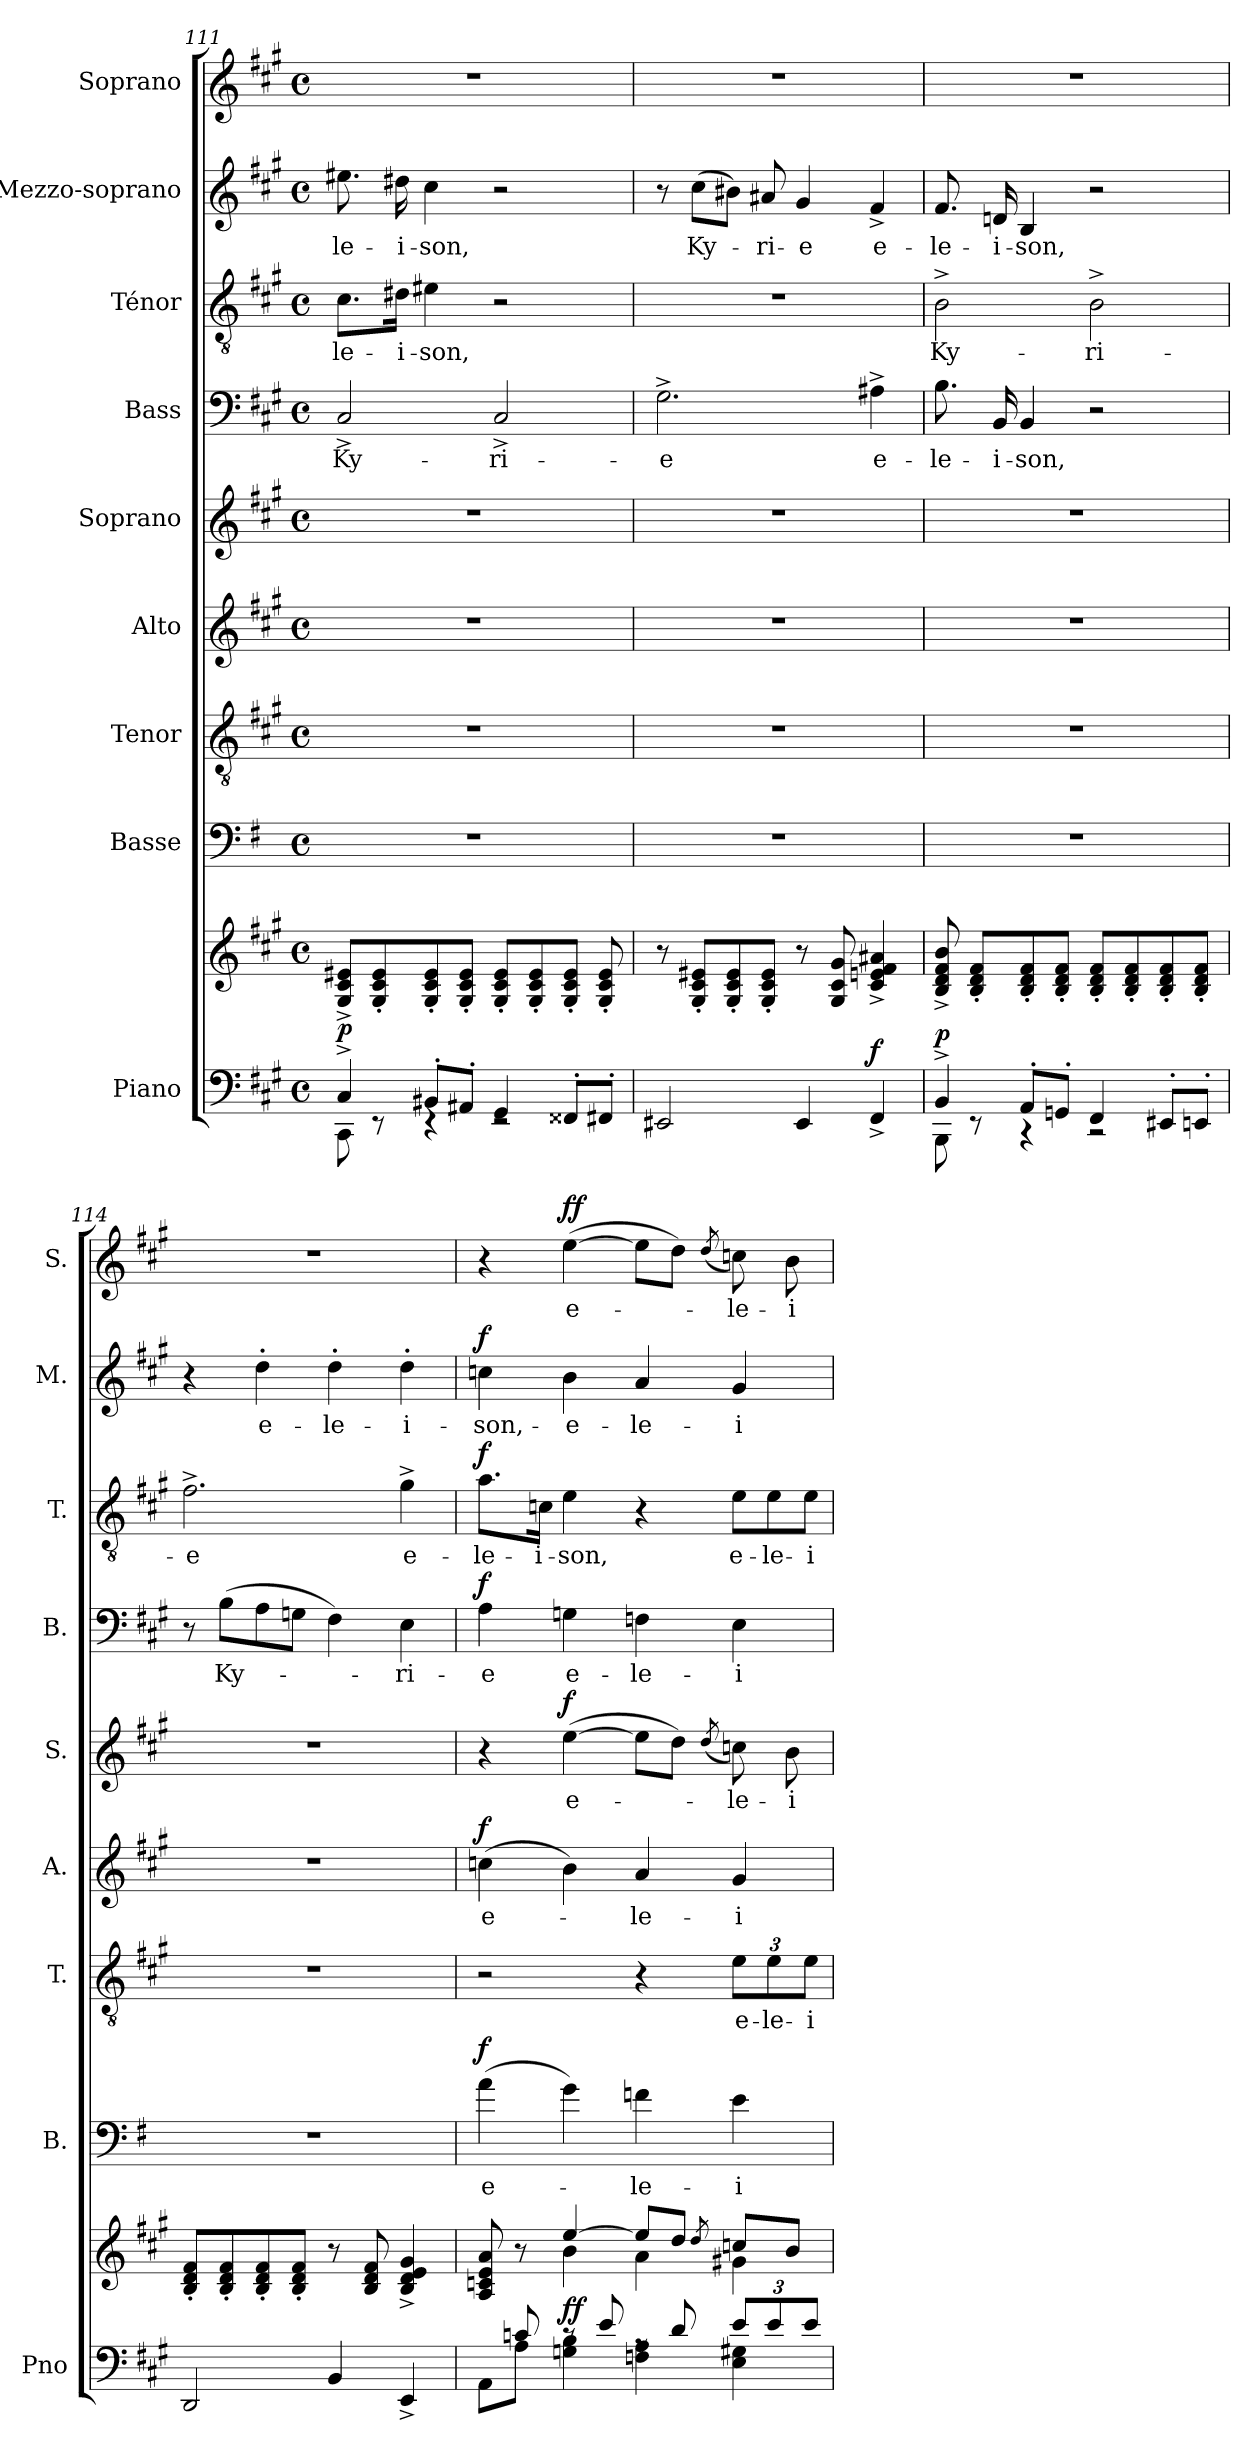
**kern	**kern	**dynam	**kern	**text	**dynam	**kern	**text	**kern	**text	**dynam	**kern	**text	**dynam	**kern	**text	**dynam	**kern	**text	**dynam	**kern	**text	**dynam	**kern	**text	**dynam
*part9	*part9	*part9	*part8	*part8	*part8	*part7	*part7	*part6	*part6	*part6	*part5	*part5	*part5	*part4	*part4	*part4	*part3	*part3	*part3	*part2	*part2	*part2	*part1	*part1	*part1
*staff10	*staff9	*staff9/10	*staff8	*staff8	*staff8	*staff7	*staff7	*staff6	*staff6	*staff6	*staff5	*staff5	*staff5	*staff4	*staff4	*staff4	*staff3	*staff3	*staff3	*staff2	*staff2	*staff2	*staff1	*staff1	*staff1
*I"Piano	*	*	*I"Basse	*	*	*I"Tenor	*	*I"Alto	*	*	*I"Soprano	*	*	*I"Bass	*	*	*I"Ténor	*	*	*I"Mezzo-soprano	*	*	*I"Soprano	*	*
*I'Pno	*	*	*I'B.	*	*	*I'T.	*	*I'A.	*	*	*I'S.	*	*	*I'B.	*	*	*I'T.	*	*	*I'M.	*	*	*I'S.	*	*
*clefF4	*clefG2	*	*clefF4	*	*	*clefGv2	*	*clefG2	*	*	*clefG2	*	*	*clefF4	*	*	*clefGv2	*	*	*clefG2	*	*	*clefG2	*	*
*	*	*	*ITrd8c14	*	*	*	*	*	*	*	*	*	*	*	*	*	*	*	*	*	*	*	*	*	*
*k[f#c#g#]	*k[f#c#g#]	*	*k[f#]	*	*	*k[f#c#g#]	*	*k[f#c#g#]	*	*	*k[f#c#g#]	*	*	*k[f#c#g#]	*	*	*k[f#c#g#]	*	*	*k[f#c#g#]	*	*	*k[f#c#g#]	*	*
*M4/4	*M4/4	*	*M4/4	*	*	*M4/4	*	*M4/4	*	*	*M4/4	*	*	*M4/4	*	*	*M4/4	*	*	*M4/4	*	*	*M4/4	*	*
*met(c)	*met(c)	*	*met(c)	*	*	*met(c)	*	*met(c)	*	*	*met(c)	*	*	*met(c)	*	*	*met(c)	*	*	*met(c)	*	*	*met(c)	*	*
=111	=111	=111	=111	=111	=111	=111	=111	=111	=111	=111	=111	=111	=111	=111	=111	=111	=111	=111	=111	=111	=111	=111	=111	=111	=111
*^	*	*	*	*	*	*	*	*	*	*	*	*	*	*	*	*	*	*	*	*	*	*	*	*	*
!	!	!	!LO:DY:a=2	!	!	!	!	!	!	!	!	!	!	!	!	!LO:LY:b	!	!	!LO:LY:b	!	!	!LO:LY:b	!	!	!	!
4C#^/	8CC#\	8G#/^ 8c#/^ 8e#X/^L	p	1r	.	.	1r	.	1r	.	.	1r	.	.	2C#^/	Ky-	.	8.c#\L	-le-	.	8.ee#X\	-le-	.	1r	.	.
.	8rEE	8G#/' 8c#/' 8e#/'	.	.	.	.	.	.	.	.	.	.	.	.	.	.	.	.	.	.	.	.	.	.	.	.
!	!	!	!	!	!	!	!	!	!	!	!	!	!	!	!	!	!	!	!LO:LY:b	!	!	!LO:LY:b	!	!	!	!
.	.	.	.	.	.	.	.	.	.	.	.	.	.	.	.	.	.	16d#X\Jk	-i-	.	16dd#X\	-i-	.	.	.	.
!	!	!	!	!	!	!	!	!	!	!	!	!	!	!	!	!	!	!	!LO:LY:b	!	!	!LO:LY:b	!	!	!	!
8BB#X'/L	4rEE	8G#/' 8c#/' 8e#/'	.	.	.	.	.	.	.	.	.	.	.	.	.	.	.	4e#X\	-son,	.	4cc#\	-son,	.	.	.	.
8AA#X'/J	.	8G#/' 8c#/' 8e#/'J	.	.	.	.	.	.	.	.	.	.	.	.	.	.	.	.	.	.	.	.	.	.	.	.
!	!	!	!	!	!	!	!	!	!	!	!	!	!	!	!	!LO:LY:b	!	!	!	!	!	!	!	!	!	!
4GG#/	2rEE	8G#/' 8c#/' 8e#/'L	.	.	.	.	.	.	.	.	.	.	.	.	2C#^/	-ri-	.	2r	.	.	2r	.	.	.	.	.
.	.	8G#/' 8c#/' 8e#/'	.	.	.	.	.	.	.	.	.	.	.	.	.	.	.	.	.	.	.	.	.	.	.	.
8FF##X'/L	.	8G#/' 8c#/' 8e#/'J	.	.	.	.	.	.	.	.	.	.	.	.	.	.	.	.	.	.	.	.	.	.	.	.
8FF#X'/J	.	8G#/' 8c#/' 8e#/'	.	.	.	.	.	.	.	.	.	.	.	.	.	.	.	.	.	.	.	.	.	.	.	.
*v	*v	*	*	*	*	*	*	*	*	*	*	*	*	*	*	*	*	*	*	*	*	*	*	*	*	*
=112	=112	=112	=112	=112	=112	=112	=112	=112	=112	=112	=112	=112	=112	=112	=112	=112	=112	=112	=112	=112	=112	=112	=112	=112	=112
!	!	!	!	!	!	!	!	!	!	!	!	!	!	!	!LO:LY:b	!	!	!	!	!	!	!	!	!	!
2EE#X/	8r	.	1r	.	.	1r	.	1r	.	.	1r	.	.	2.G#^\	-e	.	1r	.	.	8r	.	.	1r	.	.
!	!	!	!	!	!	!	!	!	!	!	!	!	!	!	!	!	!	!	!	!	!LO:LY:b	!	!	!	!
.	8G#/' 8c#/' 8e#X/'L	.	.	.	.	.	.	.	.	.	.	.	.	.	.	.	.	.	.	(8cc#\L	Ky-	.	.	.	.
.	8G#/' 8c#/' 8e#/'	.	.	.	.	.	.	.	.	.	.	.	.	.	.	.	.	.	.	8b#X\J)	.	.	.	.	.
!	!	!	!	!	!	!	!	!	!	!	!	!	!	!	!	!	!	!	!	!	!LO:LY:b	!	!	!	!
.	8G#/' 8c#/' 8e#/'J	.	.	.	.	.	.	.	.	.	.	.	.	.	.	.	.	.	.	8a#X/	-ri-	.	.	.	.
!	!	!	!	!	!	!	!	!	!	!	!	!	!	!	!	!	!	!	!	!	!LO:LY:b	!	!	!	!
4EE#/	8r	.	.	.	.	.	.	.	.	.	.	.	.	.	.	.	.	.	.	4g#/	-e	.	.	.	.
.	8G#/ 8c#/ 8g#/	.	.	.	.	.	.	.	.	.	.	.	.	.	.	.	.	.	.	.	.	.	.	.	.
!	!	!LO:DY:a=2	!	!	!	!	!	!	!	!	!	!	!	!	!LO:LY:b	!	!	!	!	!	!LO:LY:b	!	!	!	!
4FF#^/	4c#/^ 4en/^ 4f#/^ 4a#X/^	f	.	.	.	.	.	.	.	.	.	.	.	4A#X^\	e-	.	.	.	.	4f#^/	e-	.	.	.	.
=113	=113	=113	=113	=113	=113	=113	=113	=113	=113	=113	=113	=113	=113	=113	=113	=113	=113	=113	=113	=113	=113	=113	=113	=113	=113
*^	*	*	*	*	*	*	*	*	*	*	*	*	*	*	*	*	*	*	*	*	*	*	*	*	*
!	!	!	!LO:DY:a=2	!	!	!	!	!	!	!	!	!	!	!	!	!LO:LY:b	!	!	!LO:LY:b	!	!	!LO:LY:b	!	!	!	!
4BB^/	8BBB\	8B/^ 8d/^ 8f#/^ 8b/^	p	1r	.	.	1r	.	1r	.	.	1r	.	.	8.B\	-le-	.	2B^\	Ky-	.	8.f#/	-le-	.	1r	.	.
.	8rEE	8B/' 8d/' 8f#/'L	.	.	.	.	.	.	.	.	.	.	.	.	.	.	.	.	.	.	.	.	.	.	.	.
!	!	!	!	!	!	!	!	!	!	!	!	!	!	!	!	!LO:LY:b	!	!	!	!	!	!LO:LY:b	!	!	!	!
.	.	.	.	.	.	.	.	.	.	.	.	.	.	.	16BB/	-i-	.	.	.	.	16dn/	-i-	.	.	.	.
!	!	!	!	!	!	!	!	!	!	!	!	!	!	!	!	!LO:LY:b	!	!	!	!	!	!LO:LY:b	!	!	!	!
8AA'/L	4rCC	8B/' 8d/' 8f#/'	.	.	.	.	.	.	.	.	.	.	.	.	4BB/	-son,	.	.	.	.	4B/	-son,	.	.	.	.
8GGn'/J	.	8B/' 8d/' 8f#/'J	.	.	.	.	.	.	.	.	.	.	.	.	.	.	.	.	.	.	.	.	.	.	.	.
!	!	!	!	!	!	!	!	!	!	!	!	!	!	!	!	!	!	!	!LO:LY:b	!	!	!	!	!	!	!
4FF#/	2rCC	8B/' 8d/' 8f#/'L	.	.	.	.	.	.	.	.	.	.	.	.	2r	.	.	2B^\	-ri-	.	2r	.	.	.	.	.
.	.	8B/' 8d/' 8f#/'	.	.	.	.	.	.	.	.	.	.	.	.	.	.	.	.	.	.	.	.	.	.	.	.
8EE#X'/L	.	8B/' 8d/' 8f#/'	.	.	.	.	.	.	.	.	.	.	.	.	.	.	.	.	.	.	.	.	.	.	.	.
8EEn'/J	.	8B/' 8d/' 8f#/'J	.	.	.	.	.	.	.	.	.	.	.	.	.	.	.	.	.	.	.	.	.	.	.	.
*v	*v	*	*	*	*	*	*	*	*	*	*	*	*	*	*	*	*	*	*	*	*	*	*	*	*	*
!!LO:PB:g=z
=114	=114	=114	=114	=114	=114	=114	=114	=114	=114	=114	=114	=114	=114	=114	=114	=114	=114	=114	=114	=114	=114	=114	=114	=114	=114
!	!	!	!	!	!	!	!	!	!	!	!	!	!	!	!	!	!	!LO:LY:b	!	!	!	!	!	!	!
2DD/	8B/' 8d/' 8f#/'L	.	1r	.	.	1r	.	1r	.	.	1r	.	.	8r	.	.	2.f#^\	-e	.	4r	.	.	1r	.	.
!	!	!	!	!	!	!	!	!	!	!	!	!	!	!	!LO:LY:b	!	!	!	!	!	!	!	!	!	!
.	8B/' 8d/' 8f#/'	.	.	.	.	.	.	.	.	.	.	.	.	(8B\L	Ky-	.	.	.	.	.	.	.	.	.	.
!	!	!	!	!	!	!	!	!	!	!	!	!	!	!	!	!	!	!	!	!	!LO:LY:b	!	!	!	!
.	8B/' 8d/' 8f#/'	.	.	.	.	.	.	.	.	.	.	.	.	8A\	.	.	.	.	.	4dd'\	e-	.	.	.	.
.	8B/' 8d/' 8f#/'J	.	.	.	.	.	.	.	.	.	.	.	.	8Gn\J	.	.	.	.	.	.	.	.	.	.	.
!	!	!	!	!	!	!	!	!	!	!	!	!	!	!	!	!	!	!	!	!	!LO:LY:b	!	!	!	!
4BB/	8r	.	.	.	.	.	.	.	.	.	.	.	.	4F#\)	.	.	.	.	.	4dd'\	-le-	.	.	.	.
.	8B/ 8d/ 8f#/	.	.	.	.	.	.	.	.	.	.	.	.	.	.	.	.	.	.	.	.	.	.	.	.
!	!	!	!	!	!	!	!	!	!	!	!	!	!	!	!LO:LY:b	!	!	!LO:LY:b	!	!	!LO:LY:b	!	!	!	!
4EE^/	4B/^ 4d/^ 4e/^ 4g#/^	.	.	.	.	.	.	.	.	.	.	.	.	4E\	-ri-	.	4g#^\	e-	.	4dd'\	-i-	.	.	.	.
=115	=115	=115	=115	=115	=115	=115	=115	=115	=115	=115	=115	=115	=115	=115	=115	=115	=115	=115	=115	=115	=115	=115	=115	=115	=115
*^	*^	*	*	*	*	*	*	*	*	*	*	*	*	*	*	*	*	*	*	*	*	*	*	*	*
!	!	!	!	!	!	!LO:LY:b	!LO:DY:a	!	!	!	!LO:LY:b	!LO:DY:a	!	!	!	!	!LO:LY:b	!LO:DY:a	!	!LO:LY:b	!LO:DY:a	!	!LO:LY:b	!LO:DY:a	!	!	!
8ryy	8AA\L	8A/ 8cn/ 8e/ 8a/	4ryy	.	(4Ai\	e-	f	2r	.	(4ccn\	e-	f	4r	.	.	4A\	-e	f	8.a\L	-le-	f	4ccn\	-son,-	f	4r	.	.
8cn/	8A\J	8r	.	.	.	.	.	.	.	.	.	.	.	.	.	.	.	.	.	.	.	.	.	.	.	.	.
!	!	!	!	!	!	!	!	!	!	!	!	!	!	!	!	!	!	!	!	!LO:LY:b	!	!	!	!	!	!	!
.	.	.	.	.	.	.	.	.	.	.	.	.	.	.	.	.	.	.	16cn\Jk	-i-	.	.	.	.	.	.	.
!	!	!	!	!LO:DY:a=2	!	!	!	!	!	!	!	!	!	!LO:LY:b	!LO:DY:a	!	!LO:LY:b	!	!	!LO:LY:b	!	!	!LO:LY:b	!	!	!LO:LY:b	!LO:DY:a
8rc	4Gn\ 4B\	[4ee/	4b\	ff	4Gi\)	.	.	.	.	4b\)	.	.	([4ee\	e-	f	4Gn\	e-	.	4e\	-son,	.	4b\	e-	.	([4ee\	e-	ff
8e/	.	.	.	.	.	.	.	.	.	.	.	.	.	.	.	.	.	.	.	.	.	.	.	.	.	.	.
!	!	!	!	!	!	!LO:LY:b	!	!	!	!	!LO:LY:b	!	!	!	!	!	!LO:LY:b	!	!	!	!	!	!LO:LY:b	!	!	!	!
8rA	4Fn\ 4A\	8ee/L]	4a\	.	4Fni\	-le-	.	4r	.	4a/	-le-	.	8ee\L]	.	.	4Fn\	-le-	.	4r	.	.	4a/	-le-	.	8ee\L]	.	.
8d/	.	8dd/J	.	.	.	.	.	.	.	.	.	.	8dd\J)	.	.	.	.	.	.	.	.	.	.	.	8dd\J)	.	.
.	.	8qdd/	.	.	.	.	.	.	.	.	.	.	(8qdd/	.	.	.	.	.	.	.	.	.	.	.	(8qdd/	.	.
*Xbrackettup	*	*	*	*	*	*	*	*	*	*	*	*	*	*	*	*	*	*	*	*	*	*	*	*	*	*	*
!	!	!	!	!	!	!LO:LY:b	!	!	!LO:LY:b	!	!LO:LY:b	!	!	!LO:LY:b	!	!	!LO:LY:b	!	!	!	!	!	!	!	!	!	!
*	*	*	*	*	*	*	*	*	*	*	*	*	*	*	*	*	*	*	*Xtuplet	*	*	*	*	*	*	*	*
!	!	!	!	!	!	!	!	!	!	!	!	!	!	!	!	!	!	!	!	!LO:LY:b	!	!	!LO:LY:b	!	!	!LO:LY:b	!
12e/L	4E\ 4G#X\	8ccn/L	4g#X\	.	4Ei\	-i-	.	12e\L	e-	4g#/	-i-	.	8ccn\)	-le-	.	4E\	-i-	.	12e\L	e-	.	4g#/	-i-	.	8ccn\)	-le-	.
!	!	!	!	!	!	!	!	!	!LO:LY:b	!	!	!	!	!	!	!	!	!	!	!LO:LY:b	!	!	!	!	!	!	!
12e/	.	.	.	.	.	.	.	12e\	-le-	.	.	.	.	.	.	.	.	.	12e\	-le-	.	.	.	.	.	.	.
!	!	!	!	!	!	!	!	!	!	!	!	!	!	!LO:LY:b	!	!	!	!	!	!	!	!	!	!	!	!LO:LY:b	!
.	.	8b/J	.	.	.	.	.	.	.	.	.	.	8b\	-i-	.	.	.	.	.	.	.	.	.	.	8b\	-i-	.
!	!	!	!	!	!	!	!	!	!LO:LY:b	!	!	!	!	!	!	!	!	!	!	!LO:LY:b	!	!	!	!	!	!	!
12e/J	.	.	.	.	.	.	.	12e\J	-i-	.	.	.	.	.	.	.	.	.	12e\J	-i-	.	.	.	.	.	.	.
*v	*v	*	*	*	*	*	*	*	*	*	*	*	*	*	*	*	*	*	*	*	*	*	*	*	*	*	*
*	*v	*v	*	*	*	*	*	*	*	*	*	*	*	*	*	*	*	*	*	*	*	*	*	*	*	*
=	=	=	=	=	=	=	=	=	=	=	=	=	=	=	=	=	=	=	=	=	=	=	=	=	=
*-	*-	*-	*-	*-	*-	*-	*-	*-	*-	*-	*-	*-	*-	*-	*-	*-	*-	*-	*-	*-	*-	*-	*-	*-	*-
